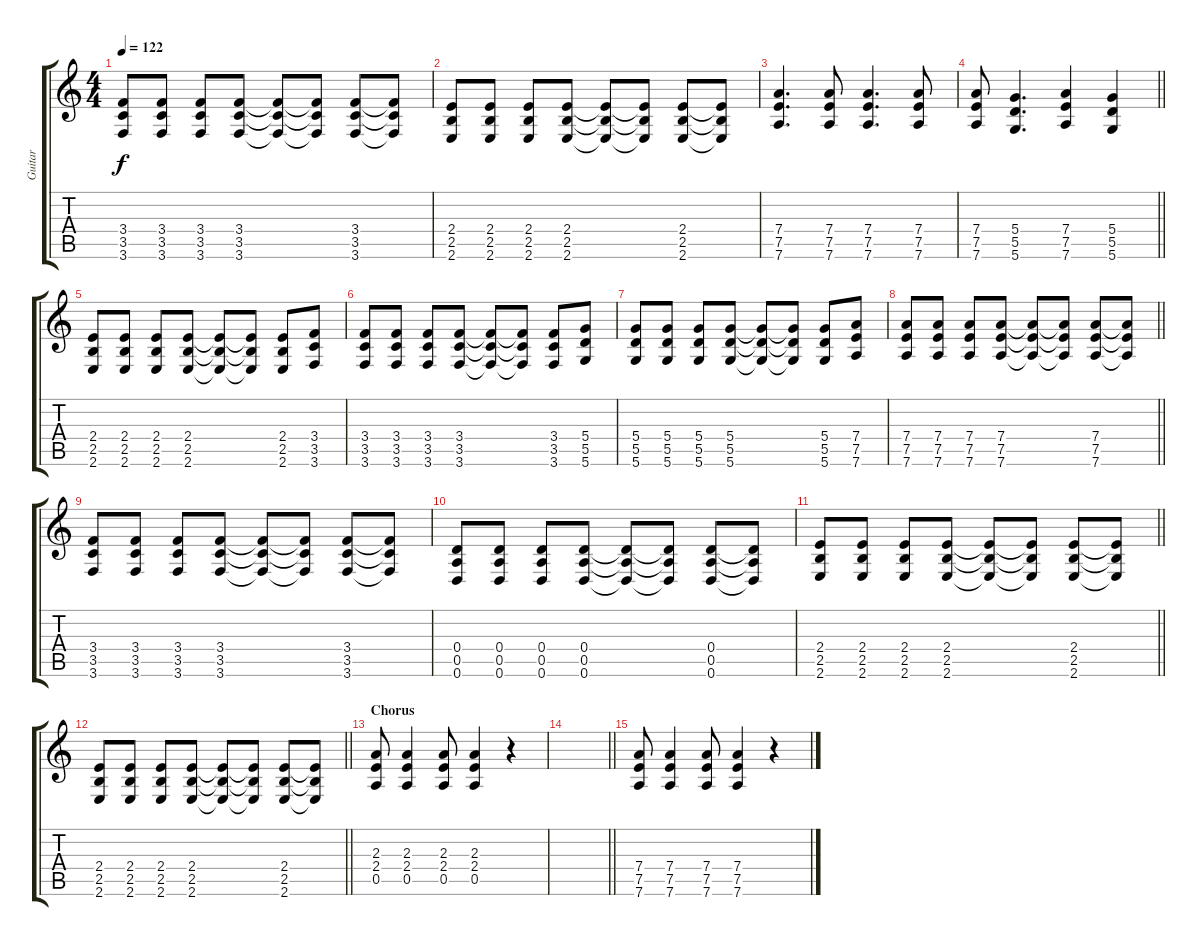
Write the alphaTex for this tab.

\track ("Guitar" "Guitar") {instrument distortionguitar}
\staff {score tabs}
\tuning (E4 B3 G3 D3 A2 D2) {hide}
\ts (4 4)
\tempo 122
\clef g2
\ks c
(3.4 3.5 3.6).8{dy f} (3.4 3.5 3.6).8 (3.4 3.5 3.6).8 (3.4 3.5 3.6).8 (3.4{t} 3.5{t} 3.6{t}).8 (3.4{t} 3.5{t} 3.6{t}).8 (3.4 3.5 3.6).8 (3.4{t} 3.5{t} 3.6{t}).8 |
(2.4 2.5 2.6).8 (2.4 2.5 2.6).8 (2.4 2.5 2.6).8 (2.4 2.5 2.6).8 (2.4{t} 2.5{t} 2.6{t}).8 (2.4{t} 2.5{t} 2.6{t}).8 (2.4 2.5 2.6).8 (2.4{t} 2.5{t} 2.6{t}).8 |
(7.4 7.5 7.6).4{d} (7.4 7.5 7.6).8 (7.4 7.5 7.6).4{d} (7.4 7.5 7.6).8 |
\barLineRight lightlight
(7.4 7.5 7.6).8 (5.4 5.5 5.6).4{d} (7.4 7.5 7.6).4 (5.4 5.5 5.6).4 |
(2.4 2.5 2.6).8 (2.4 2.5 2.6).8 (2.4 2.5 2.6).8 (2.4 2.5 2.6).8 (2.4{t} 2.5{t} 2.6{t}).8 (2.4{t} 2.5{t} 2.6{t}).8 (2.4 2.5 2.6).8 (3.4 3.5 3.6).8 |
(3.4 3.5 3.6).8 (3.4 3.5 3.6).8 (3.4 3.5 3.6).8 (3.4 3.5 3.6).8 (3.4{t} 3.5{t} 3.6{t}).8 (3.4{t} 3.5{t} 3.6{t}).8 (3.4 3.5 3.6).8 (5.4 5.5 5.6).8 |
(5.4 5.5 5.6).8 (5.4 5.5 5.6).8 (5.4 5.5 5.6).8 (5.4 5.5 5.6).8 (5.4{t} 5.5{t} 5.6{t}).8 (5.4{t} 5.5{t} 5.6{t}).8 (5.4 5.5 5.6).8 (7.4 7.5 7.6).8 |
\barLineRight lightlight
(7.4 7.5 7.6).8 (7.4 7.5 7.6).8 (7.4 7.5 7.6).8 (7.4 7.5 7.6).8 (7.4{t} 7.5{t} 7.6{t}).8 (7.4{t} 7.5{t} 7.6{t}).8 (7.4 7.5 7.6).8 (7.4{t} 7.5{t} 7.6{t}).8 |
(3.4 3.5 3.6).8 (3.4 3.5 3.6).8 (3.4 3.5 3.6).8 (3.4 3.5 3.6).8 (3.4{t} 3.5{t} 3.6{t}).8 (3.4{t} 3.5{t} 3.6{t}).8 (3.4 3.5 3.6).8 (3.4{t} 3.5{t} 3.6{t}).8 |
(0.4 0.5 0.6).8 (0.4 0.5 0.6).8 (0.4 0.5 0.6).8 (0.4 0.5 0.6).8 (0.4{t} 0.5{t} 0.6{t}).8 (0.4{t} 0.5{t} 0.6{t}).8 (0.4 0.5 0.6).8 (0.4{t} 0.5{t} 0.6{t}).8 |
\barLineRight lightlight
(2.4 2.5 2.6).8 (2.4 2.5 2.6).8 (2.4 2.5 2.6).8 (2.4 2.5 2.6).8 (2.4{t} 2.5{t} 2.6{t}).8 (2.4{t} 2.5{t} 2.6{t}).8 (2.4 2.5 2.6).8 (2.4{t} 2.5{t} 2.6{t}).8 |
\barLineRight lightlight
(2.4 2.5 2.6).8 (2.4 2.5 2.6).8 (2.4 2.5 2.6).8 (2.4 2.5 2.6).8 (2.4{t} 2.5{t} 2.6{t}).8 (2.4{t} 2.5{t} 2.6{t}).8 (2.4 2.5 2.6).8 (2.4{t} 2.5{t} 2.6{t}).8 |
\section ("" "Chorus")
(2.3 2.4 0.5).8 (2.3 2.4 0.5).4 (2.3 2.4 0.5).8 (2.3 2.4 0.5).4 r.4 |
\barLineRight lightlight
|
(7.4 7.5 7.6).8 (7.4 7.5 7.6).4 (7.4 7.5 7.6).8 (7.4 7.5 7.6).4 r.4
